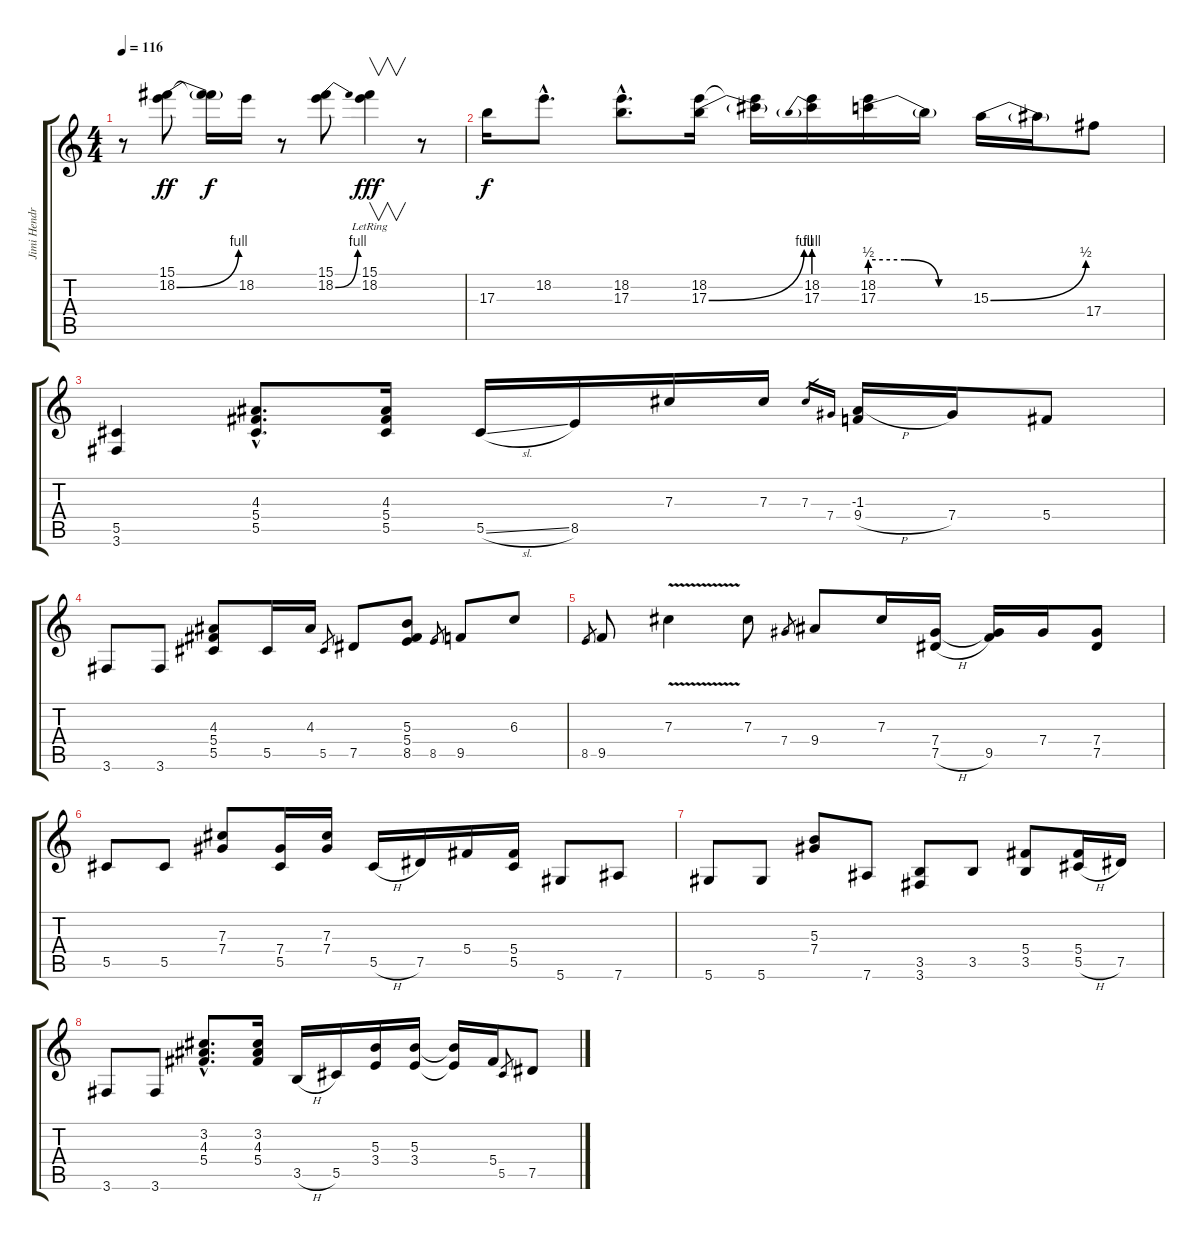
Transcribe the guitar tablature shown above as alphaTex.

\track ("Jimi Hendrix" "Jimi Hendr") {instrument distortionguitar}
\staff {score tabs}
\tuning (Eb4 Bb3 Gb3 Db3 Ab2 Eb2) {hide}
\ts (4 4)
\tempo 116
\clef g2
\ks c
r.8{dy fff} (15.1 18.2{be (bend 0 0 60 4)}).8{dy ff} (15.1{t} 18.2{t}).16{dy f} 18.2.16 r.8 (15.1 18.2{be (bend 0 0 60 4)}).8 (15.1 18.2{lr}).4{v dy fff} r.8 |
17.3.16{dy f} 18.2{hac}.8{d} (18.2{hac} 17.3{hac}).8{d} (18.2 17.3{be (bend 0 0 60 4)}).16 (18.2{t} 17.3{t}).16 (18.2 17.3{be (prebend 0 4 60 4)}).16 (18.2 17.3{be (custom 0 2 20 2 40 0 60 0)}).16 17.3{t}.16 15.3{be (bend 0 0 60 2)}.16 15.3{t}.16 17.4.8 |
(5.5 3.6).4 (4.3{hac} 5.4{hac} 5.5{hac}).8{d} (4.3 5.4 5.5).16 5.5{sl}.16 8.5.16 7.3.16 7.3.16 7.3.16{gr} 7.4.16{gr} (-1.3 9.4{h}).16 7.4.16 5.4.8 |
3.6.8 3.6.8 (4.3 5.4 5.5).8 5.5.16 4.3.16 5.5.8{gr} 7.5.8 (5.3 5.4 8.5).8 8.5.8{gr} 9.5.8 6.3.8 |
8.5.8{gr} 9.5.8 7.3{v}.4 7.3.8 7.4.8{gr} 9.4.8 7.3.16 (7.4 7.5{h}).16 (7.4{t} 9.5).16 7.4.16 (7.4 7.5).8 |
5.5.8 5.5.8 (7.3 7.4).8 (7.4 5.5).16 (7.3 7.4).16 5.5{h}.16 7.5.16 5.4.16 (5.4 5.5).16 5.6.8 7.6.8 |
5.6.8 5.6.8 (5.3 7.4).8 7.6.8 (3.5 3.6).8 3.5.8 (5.4 3.5).8 (5.4 5.5{h}).16 7.5.16 |
3.6.8 3.6.8 (3.2{hac} 4.3{hac} 5.4{hac}).8{d} (3.2 4.3 5.4).16 3.5{h}.16 5.5.16 (5.3 3.4).16 (5.3 3.4).16 (5.3{t} 3.4{t}).16 5.4.16 5.5.8{gr} 7.5.8
